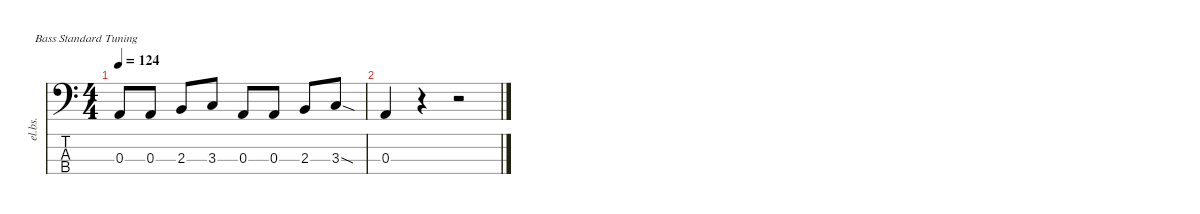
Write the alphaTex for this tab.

\defaultSystemsLayout 4
\hideDynamics
\bracketExtendMode nobrackets
\otherSystemsTrackNameOrientation horizontal
\track ("Bass" "el.bs.") {instrument electricbasspick}
\staff {score tabs}
\tuning (G2 D2 A1 E1)
\ts (4 4)
\tempo 124
\clef f4
\ks c
0.3.8{dy f beam Up} 0.3.8{beam Up} 2.3.8{beam Up} 3.3.8{beam Up} 0.3.8{beam Up} 0.3.8{beam Up} 2.3.8{beam Up} 3.3{sod}.8{beam Up} |
0.3.4{beam Up} r.4{beam Up} r.2{beam Up}
